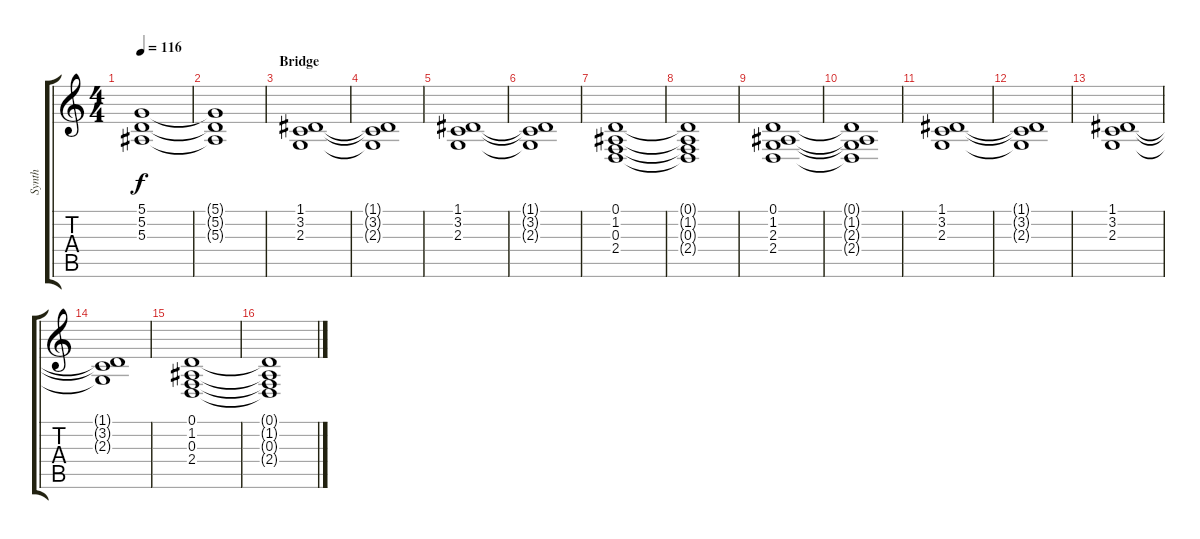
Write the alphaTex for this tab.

\track ("Synth" "Synth") {instrument stringensemble1}
\staff {score tabs}
\tuning (D4 A3 F3 C3 G2 D2) {hide}
\ts (4 4)
\tempo 116
\clef g2
\ks c
(5.1 5.2 5.3).1{dy f} |
(5.1{t} 5.2{t} 5.3{t}).1 |
\section ("" "Bridge")
(1.1 3.2 2.3).1 |
(1.1{t} 3.2{t} 2.3{t}).1 |
(1.1 3.2 2.3).1 |
(1.1{t} 3.2{t} 2.3{t}).1 |
(0.1 1.2 0.3 2.4).1 |
(0.1{t} 1.2{t} 0.3{t} 2.4{t}).1 |
(0.1 1.2 2.3 2.4).1 |
(0.1{t} 1.2{t} 2.3{t} 2.4{t}).1 |
(1.1 3.2 2.3).1 |
(1.1{t} 3.2{t} 2.3{t}).1 |
(1.1 3.2 2.3).1 |
(1.1{t} 3.2{t} 2.3{t}).1 |
(0.1 1.2 0.3 2.4).1 |
(0.1{t} 1.2{t} 0.3{t} 2.4{t}).1
